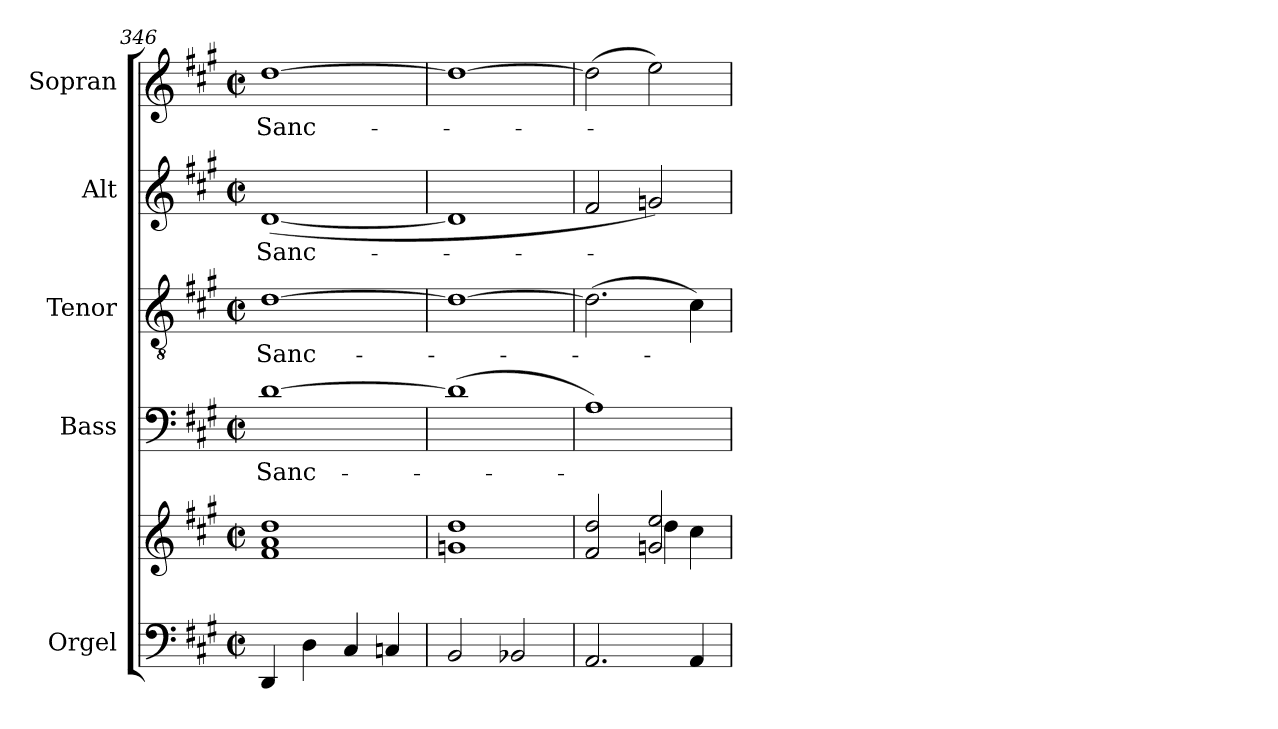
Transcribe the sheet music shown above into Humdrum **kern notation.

**kern	**kern	**kern	**text	**kern	**text	**kern	**text	**kern	**text
*part5	*part5	*part4	*part4	*part3	*part3	*part2	*part2	*part1	*part1
*staff6	*staff5	*staff4	*staff4	*staff3	*staff3	*staff2	*staff2	*staff1	*staff1
*I"Orgel	*	*I"Bass	*	*I"Tenor	*	*I"Alt	*	*I"Sopran	*
*I'Org.	*	*I'B.	*	*I'T.	*	*I'A.	*	*I'S.	*
*clefF4	*clefG2	*clefF4	*	*clefGv2	*	*clefG2	*	*clefG2	*
*k[f#c#g#]	*k[f#c#g#]	*k[f#c#g#]	*	*k[f#c#g#]	*	*k[f#c#g#]	*	*k[f#c#g#]	*
*A:	*A:	*A:	*	*A:	*	*A:	*	*A:	*
*M2/2	*M2/2	*M2/2	*	*M2/2	*	*M2/2	*	*M2/2	*
*met(c|)	*met(c|)	*met(c|)	*	*met(c|)	*	*met(c|)	*	*met(c|)	*
=346	=346	=346	=346	=346	=346	=346	=346	=346	=346
!	!	!	!LO:LY:b	!	!LO:LY:b	!	!LO:LY:b	!	!LO:LY:b
4DD/	1f# 1a 1dd	[1d	Sanc-	[1d	Sanc-	(<[1d	Sanc-	[1dd	Sanc-
4D\	.	.	.	.	.	.	.	.	.
4C#/	.	.	.	.	.	.	.	.	.
4Cn/	.	.	.	.	.	.	.	.	.
!!LO:PB:g=z
=347	=347	=347	=347	=347	=347	=347	=347	=347	=347
2BB/	1gn 1dd	(>1d]	.	1d_	.	1d]	.	1dd_	.
2BB-X/	.	.	.	.	.	.	.	.	.
=348	=348	=348	=348	=348	=348	=348	=348	=348	=348
*	*^	*	*	*	*	*	*	*	*
2.AA/	2f#/ 2dd/	2ryy	1A)	.	(>2.d\]	.	2f#/	.	(>2dd\]	.
.	2gn/ 2ee/	4dd\	.	.	.	.	2gn/)	.	2ee\)	.
4AA/	.	4cc#\	.	.	4c#\)	.	.	.	.	.
*	*v	*v	*	*	*	*	*	*	*	*
=	=	=	=	=	=	=	=	=	=
*-	*-	*-	*-	*-	*-	*-	*-	*-	*-
